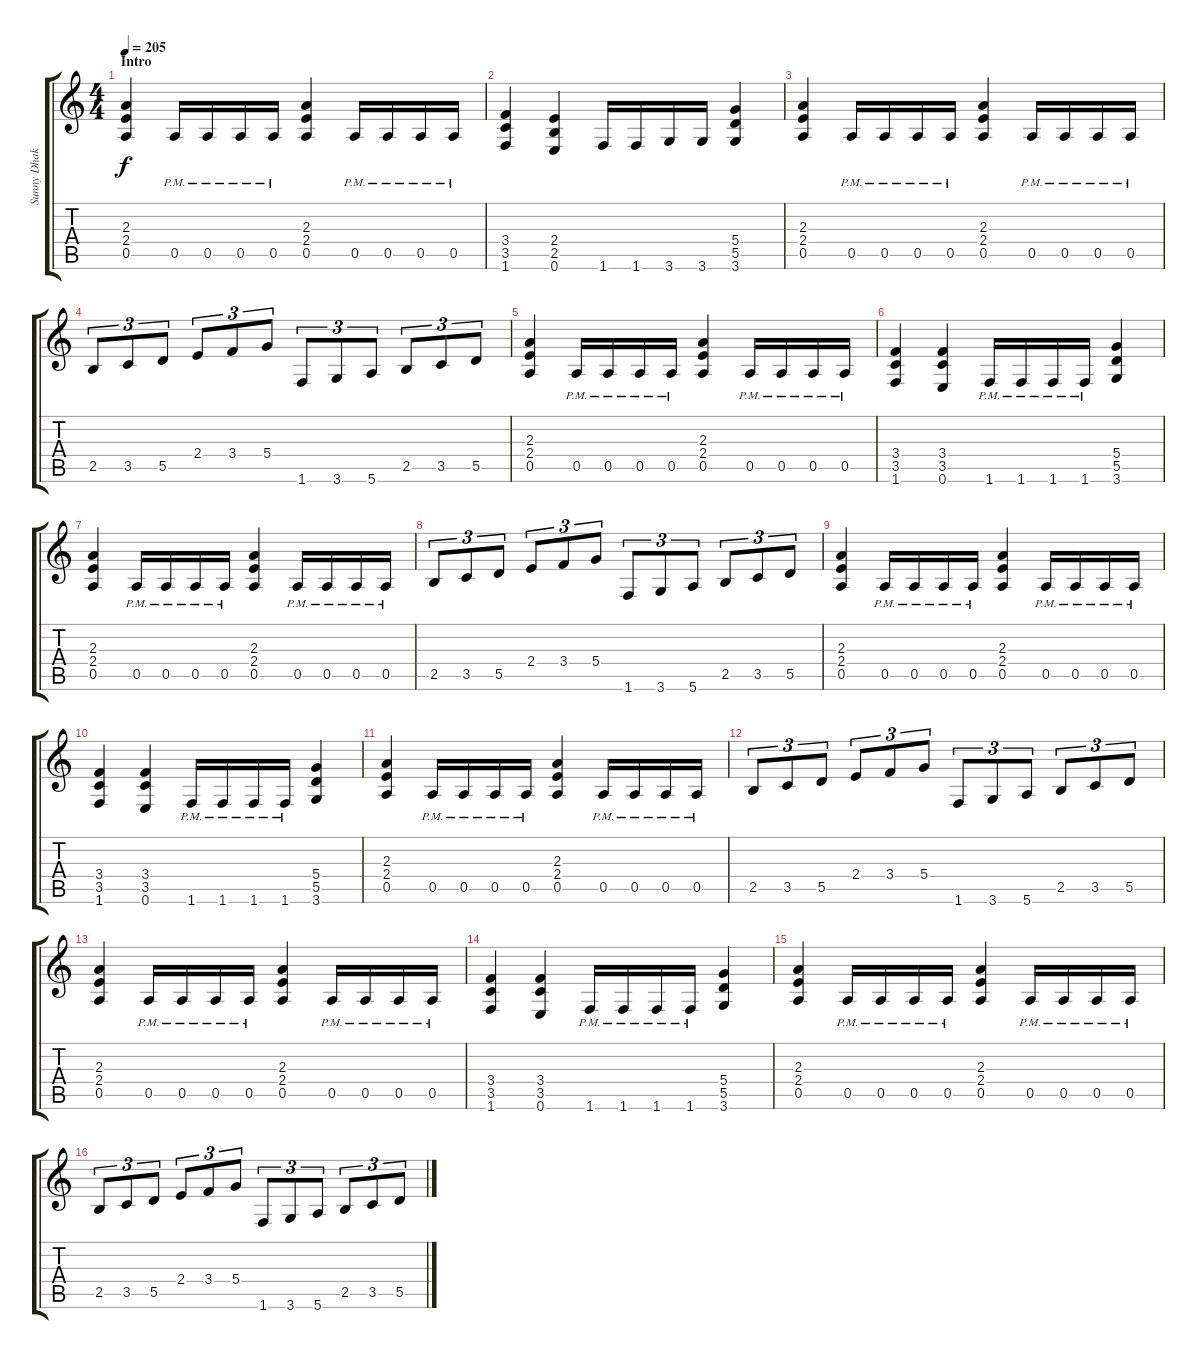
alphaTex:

\track ("Sunny Dhak" "Sunny Dhak") {instrument distortionguitar}
\staff {score tabs}
\tuning (E4 B3 G3 D3 A2 E2) {hide}
\ts (4 4)
\section ("" "Intro")
\tempo 205
\clef g2
\ks c
(2.3 2.4 0.5).4{dy f instrument distortionguitar} 0.5{pm}.16 0.5{pm}.16 0.5{pm}.16 0.5{pm}.16 (2.3 2.4 0.5).4 0.5{pm}.16 0.5{pm}.16 0.5{pm}.16 0.5{pm}.16 |
(3.4 3.5 1.6).4 (2.4 2.5 0.6).4 1.6.16 1.6.16 3.6.16 3.6.16 (5.4 5.5 3.6).4 |
(2.3 2.4 0.5).4 0.5{pm}.16 0.5{pm}.16 0.5{pm}.16 0.5{pm}.16 (2.3 2.4 0.5).4 0.5{pm}.16 0.5{pm}.16 0.5{pm}.16 0.5{pm}.16 |
2.5.8{tu (3 2)} 3.5.8{tu (3 2)} 5.5.8{tu (3 2)} 2.4.8{tu (3 2)} 3.4.8{tu (3 2)} 5.4.8{tu (3 2)} 1.6.8{tu (3 2)} 3.6.8{tu (3 2)} 5.6.8{tu (3 2)} 2.5.8{tu (3 2)} 3.5.8{tu (3 2)} 5.5.8{tu (3 2)} |
(2.3 2.4 0.5).4 0.5{pm}.16 0.5{pm}.16 0.5{pm}.16 0.5{pm}.16 (2.3 2.4 0.5).4 0.5{pm}.16 0.5{pm}.16 0.5{pm}.16 0.5{pm}.16 |
(3.4 3.5 1.6).4 (3.4 3.5 0.6).4 1.6{pm}.16 1.6{pm}.16 1.6{pm}.16 1.6{pm}.16 (5.4 5.5 3.6).4 |
(2.3 2.4 0.5).4 0.5{pm}.16 0.5{pm}.16 0.5{pm}.16 0.5{pm}.16 (2.3 2.4 0.5).4 0.5{pm}.16 0.5{pm}.16 0.5{pm}.16 0.5{pm}.16 |
2.5.8{tu (3 2)} 3.5.8{tu (3 2)} 5.5.8{tu (3 2)} 2.4.8{tu (3 2)} 3.4.8{tu (3 2)} 5.4.8{tu (3 2)} 1.6.8{tu (3 2)} 3.6.8{tu (3 2)} 5.6.8{tu (3 2)} 2.5.8{tu (3 2)} 3.5.8{tu (3 2)} 5.5.8{tu (3 2)} |
(2.3 2.4 0.5).4 0.5{pm}.16 0.5{pm}.16 0.5{pm}.16 0.5{pm}.16 (2.3 2.4 0.5).4 0.5{pm}.16 0.5{pm}.16 0.5{pm}.16 0.5{pm}.16 |
(3.4 3.5 1.6).4 (3.4 3.5 0.6).4 1.6{pm}.16 1.6{pm}.16 1.6{pm}.16 1.6{pm}.16 (5.4 5.5 3.6).4 |
(2.3 2.4 0.5).4 0.5{pm}.16 0.5{pm}.16 0.5{pm}.16 0.5{pm}.16 (2.3 2.4 0.5).4 0.5{pm}.16 0.5{pm}.16 0.5{pm}.16 0.5{pm}.16 |
2.5.8{tu (3 2)} 3.5.8{tu (3 2)} 5.5.8{tu (3 2)} 2.4.8{tu (3 2)} 3.4.8{tu (3 2)} 5.4.8{tu (3 2)} 1.6.8{tu (3 2)} 3.6.8{tu (3 2)} 5.6.8{tu (3 2)} 2.5.8{tu (3 2)} 3.5.8{tu (3 2)} 5.5.8{tu (3 2)} |
(2.3 2.4 0.5).4 0.5{pm}.16 0.5{pm}.16 0.5{pm}.16 0.5{pm}.16 (2.3 2.4 0.5).4 0.5{pm}.16 0.5{pm}.16 0.5{pm}.16 0.5{pm}.16 |
(3.4 3.5 1.6).4 (3.4 3.5 0.6).4 1.6{pm}.16 1.6{pm}.16 1.6{pm}.16 1.6{pm}.16 (5.4 5.5 3.6).4 |
(2.3 2.4 0.5).4 0.5{pm}.16 0.5{pm}.16 0.5{pm}.16 0.5{pm}.16 (2.3 2.4 0.5).4 0.5{pm}.16 0.5{pm}.16 0.5{pm}.16 0.5{pm}.16 |
2.5.8{tu (3 2)} 3.5.8{tu (3 2)} 5.5.8{tu (3 2)} 2.4.8{tu (3 2)} 3.4.8{tu (3 2)} 5.4.8{tu (3 2)} 1.6.8{tu (3 2)} 3.6.8{tu (3 2)} 5.6.8{tu (3 2)} 2.5.8{tu (3 2)} 3.5.8{tu (3 2)} 5.5.8{tu (3 2)}
